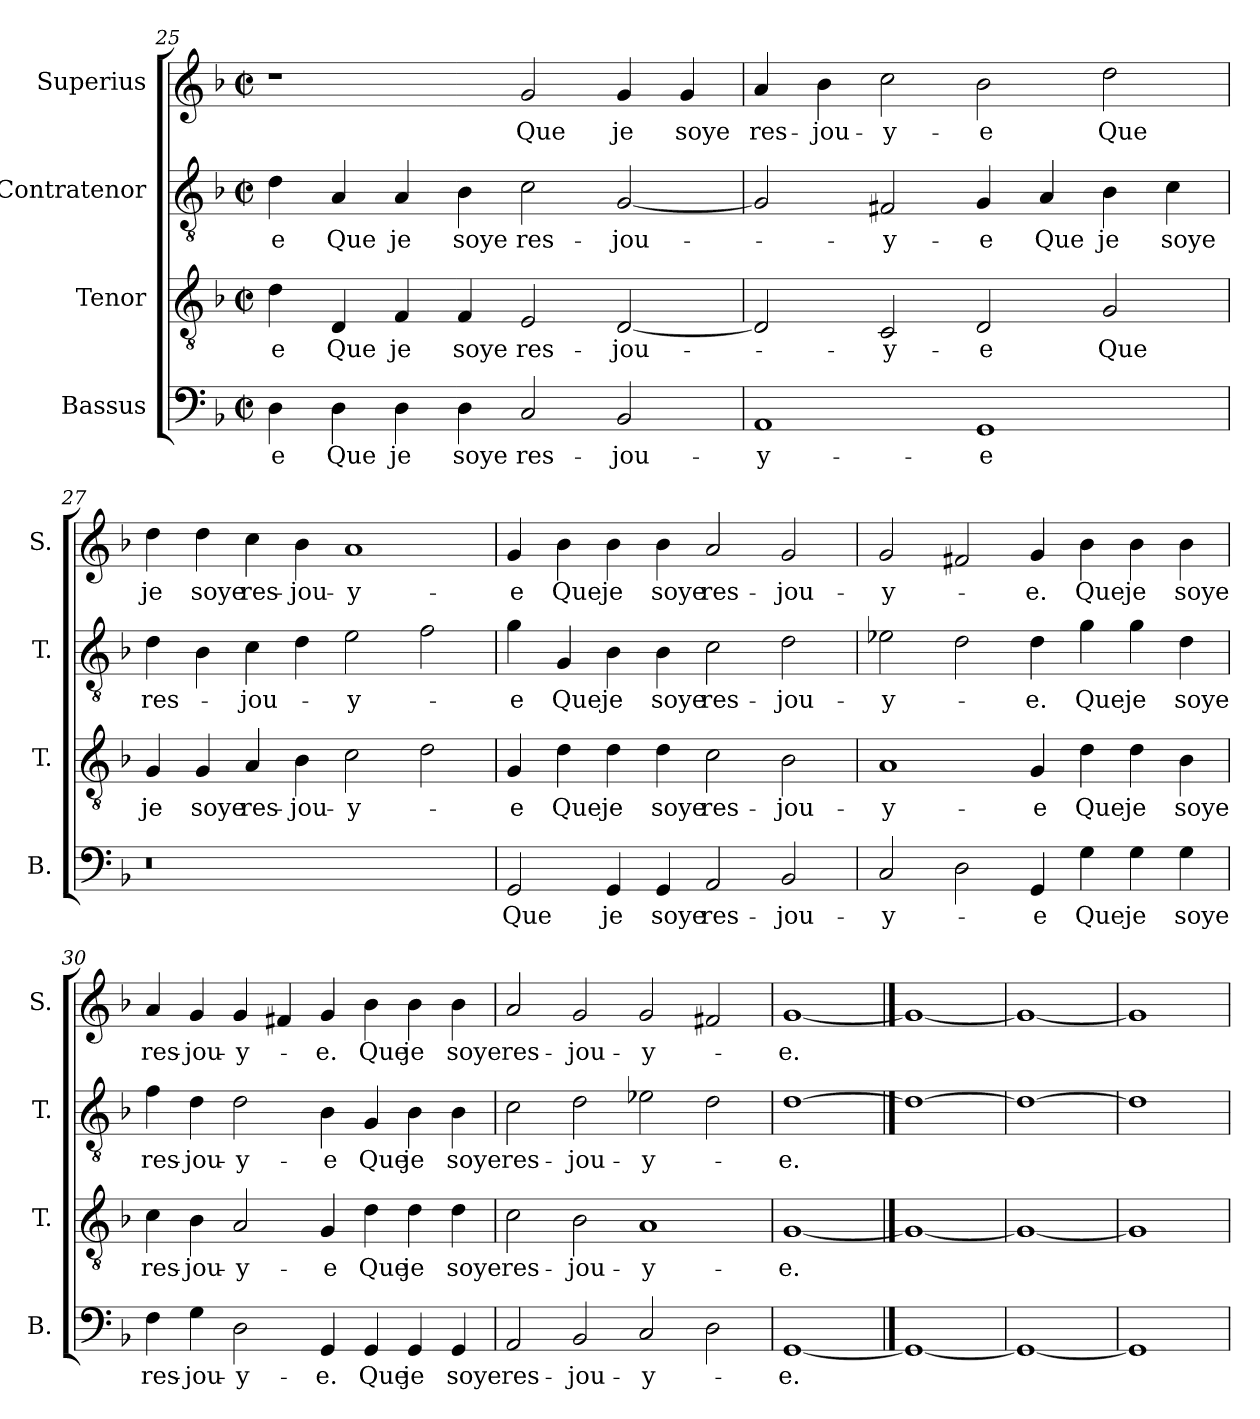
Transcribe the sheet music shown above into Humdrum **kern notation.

**kern	**text	**kern	**text	**kern	**text	**kern	**text
*part4	*part4	*part3	*part3	*part2	*part2	*part1	*part1
*staff4	*staff4	*staff3	*staff3	*staff2	*staff2	*staff1	*staff1
*I"Bassus	*	*I"Tenor	*	*I"Contratenor	*	*I"Superius	*
*I'B.	*	*I'T.	*	*I'T.	*	*I'S.	*
*clefF4	*	*clefGv2	*	*clefGv2	*	*clefG2	*
*k[b-]	*	*k[b-]	*	*k[b-]	*	*k[b-]	*
*F:	*	*F:	*	*F:	*	*F:	*
*M2/2	*	*M2/2	*	*M2/2	*	*M2/2	*
*met(c|)	*	*met(c|)	*	*met(c|)	*	*met(c|)	*
=25	=25	=25	=25	=25	=25	=25	=25
4D\	-e	4d\	-e	4d\	-e	1r	.
4D\	Que	4D/	Que	4A/	Que	.	.
4D\	je	4F/	je	4A/	je	.	.
4D\	soye	4F/	soye	4B-\	soye	.	.
2C/	res-	2E/	res-	2c\	res-	2g/	Que
2BB-/	-jou-	[2D/	-jou-	[2G/	-jou-	4g/	je
.	.	.	.	.	.	4g/	soye
=26	=26	=26	=26	=26	=26	=26	=26
1AA/	-y-	2D/]	.	2G/]	.	4a/	res-
.	.	.	.	.	.	4b-\	-jou-
.	.	2C/	-y-	2F#X/	-y-	2cc\	-y-
1GG/	-e	2D/	-e	4G/	-e	2b-\	-e
.	.	.	.	4A/	Que	.	.
.	.	2G/	Que	4B-\	je	2dd\	Que
.	.	.	.	4c\	soye	.	.
=27	=27	=27	=27	=27	=27	=27	=27
!LO:N:vis=0	!	!	!	!	!	!	!
1r	.	4G/	je	4d\	res-	4dd\	je
.	.	4G/	soye	4B-\	.	4dd\	soye
.	.	4A/	res-	4c\	-jou-	4cc\	res-
.	.	4B-\	-jou-	4d\	.	4b-\	-jou-
1ryy	.	2c\	-y-	2e\	-y-	1a/	-y-
.	.	2d\	.	2f\	.	.	.
!!LO:PB:g=z
=28	=28	=28	=28	=28	=28	=28	=28
2GG/	Que	4G/	-e	4g\	-e	4g/	-e
.	.	4d\	Que	4G/	Que	4b-\	Que
4GG/	je	4d\	je	4B-\	je	4b-\	je
4GG/	soye	4d\	soye	4B-\	soye	4b-\	soye
2AA/	res-	2c\	res-	2c\	res-	2a/	res-
2BB-/	-jou-	2B-\	-jou-	2d\	-jou-	2g/	-jou-
=29	=29	=29	=29	=29	=29	=29	=29
2C/	-y-	1A/	-y-	2e-X\	-y-	2g/	-y-
2D\	.	.	.	2d\	.	2f#X/	.
4GG/	-e	4G/	-e	4d\	-e.	4g/	-e.
4G\	Que	4d\	Que	4g\	Que	4b-\	Que
4G\	je	4d\	je	4g\	je	4b-\	je
4G\	soye	4B-\	soye	4d\	soye	4b-\	soye
=30	=30	=30	=30	=30	=30	=30	=30
4F\	res-	4c\	res-	4f\	res-	4a/	res-
4G\	-jou-	4B-\	-jou-	4d\	-jou-	4g/	-jou-
2D\	-y-	2A/	-y-	2d\	-y-	4g/	-y-
.	.	.	.	.	.	4f#X/	.
4GG/	-e.	4G/	-e	4B-\	-e	4g/	-e.
4GG/	Que	4d\	Que	4G/	Que	4b-\	Que
4GG/	je	4d\	je	4B-\	je	4b-\	je
4GG/	soye	4d\	soye	4B-\	soye	4b-\	soye
=31	=31	=31	=31	=31	=31	=31	=31
2AA/	res-	2c\	res-	2c\	res-	2a/	res-
2BB-/	-jou-	2B-\	-jou-	2d\	-jou-	2g/	-jou-
2C/	-y-	1A/	-y-	2e-X\	-y-	2g/	-y-
2D\	.	.	.	2d\	.	2f#X/	.
=32	=32	=32	=32	=32	=32	=32	=32
[1GG/	-e.	[1G/	-e.	[1d\	-e.	[1g/	-e.
==33	==33	==33	==33	==33	==33	==33	==33
1GG/_	.	1G/_	.	1d\_	.	1g/_	.
=34	=34	=34	=34	=34	=34	=34	=34
1GG/_	.	1G/_	.	1d\_	.	1g/_	.
=35	=35	=35	=35	=35	=35	=35	=35
1GG/]	.	1G/]	.	1d\]	.	1g/]	.
=	=	=	=	=	=	=	=
*-	*-	*-	*-	*-	*-	*-	*-
